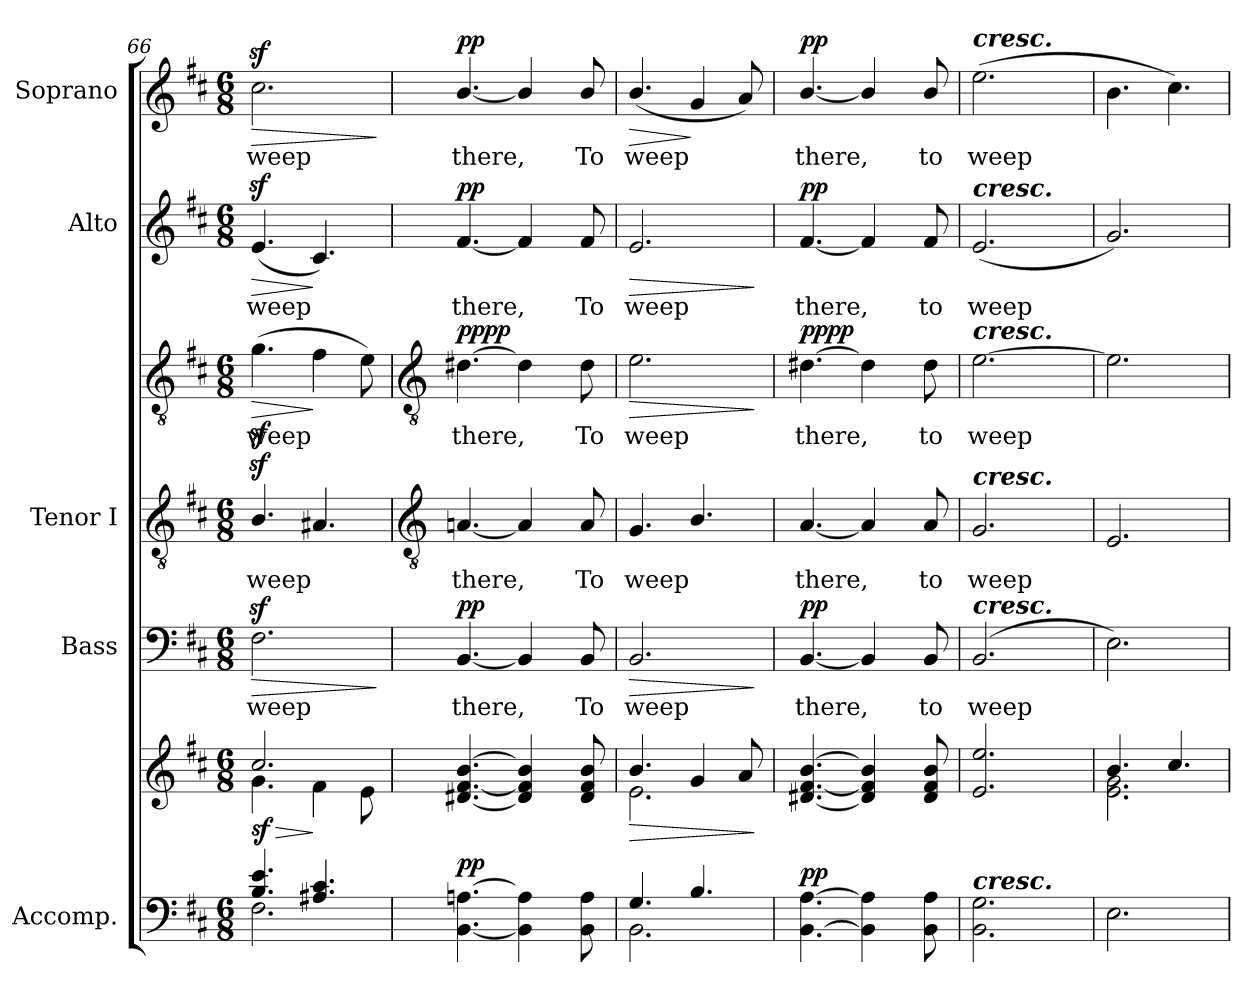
**kern	**kern	**dynam	**kern	**text	**dynam	**kern	**text	**kern	**text	**dynam	**kern	**text	**dynam	**kern	**text	**dynam
*part5	*part5	*part5	*part4	*part4	*part4	*part3	*part3	*part3	*part3	*part3	*part2	*part2	*part2	*part1	*part1	*part1
*staff7	*staff6	*staff6/7	*staff5	*staff5	*staff5	*staff4	*staff4	*staff3	*staff3	*staff3/4	*staff2	*staff2	*staff2	*staff1	*staff1	*staff1
*I"Accomp.	*	*	*I"Bass	*	*	*I"Tenor I	*	*	*	*	*I"Alto	*	*	*I"Soprano	*	*
*	*	*	*I'B	*	*	*I'T I	*	*	*	*	*I'A	*	*	*I'S	*	*
*clefF4	*clefG2	*	*clefF4	*	*	*clefGv2	*	*clefGv2	*	*	*clefG2	*	*	*clefG2	*	*
*k[f#c#]	*k[f#c#]	*	*k[f#c#]	*	*	*k[f#c#]	*	*k[f#c#]	*	*	*k[f#c#]	*	*	*k[f#c#]	*	*
*D:	*D:	*	*D:	*	*	*D:	*	*D:	*	*	*D:	*	*	*D:	*	*
*M6/8	*M6/8	*	*M6/8	*	*	*M6/8	*	*M6/8	*	*	*M6/8	*	*	*M6/8	*	*
=66	=66	=66	=66	=66	=66	=66	=66	=66	=66	=66	=66	=66	=66	=66	=66	=66
*^	*^	*	*	*	*	*	*	*	*	*	*	*	*	*	*	*
!	!	!	!	!LO:HP:b	!	!LO:LY:b	!LO:HP:b	!	!LO:LY:b	!	!LO:LY:b	!LO:HP:b	!	!LO:LY:b	!LO:HP:b	!	!LO:LY:b	!LO:HP:b
!	!	!	!	!LO:DY:n=1:b	!	!	!	!	!	!	!	!	!	!	!	!	!	!
4.B/ 4.e/	2.F#\	2.cc#/	4.g\	> sf	2.F#z<	weep	>	4.Bz</	weep	(>4.gz<	weep	>	(<4.ez<	weep	>	2.cc#z<	weep	>
4.A#X/ 4.c#/	.	.	4f#\	]	.	.	.	4.A#X	.	4f#	.	]	4.c#)	.	]	.	.	.
.	.	.	8e\	.	.	.	.	.	.	8e)	.	.	.	.	.	.	.	.
*v	*v	*	*	*	*	*	*	*	*	*	*	*	*	*	*	*	*	*
*	*v	*v	*	*	*	*	*	*	*	*	*	*	*	*	*	*	*
.	.	.	.	.	]	.	.	.	.	.	.	.	.	.	.	]
!!LO:LB:g=z
=67	=67	=67	=67	=67	=67	=67	=67	=67	=67	=67	=67	=67	=67	=67	=67	=67
*	*	*	*	*	*	*clefGv2	*	*clefGv2	*	*	*	*	*	*	*	*
*^	*^	*	*	*	*	*	*	*	*	*	*	*	*	*	*	*
!	!	!	!	!LO:DY:a=2	!	!LO:LY:b	!LO:DY:b	!	!LO:LY:b	!	!LO:LY:b	!LO:DY:b=2	!	!LO:LY:b	!	!	!LO:LY:b	!
!	!	!	!	!	!	!	!	!	!	!	!	!LO:DY:n=1:b	!	!	!LO:DY:b	!	!	!LO:DY:b
[4.BB\ [4.An\	2ryy	[4.d#X [4.f# [4.b	2ryy	pp	[4.BB	there,	pp	[4.An	there,	[4.d#X	there,	pp pp	[4.f#	there,	pp	[4.b/	there,	pp
4BB\] 4A\]	.	4d#] 4f#] 4b]	.	.	4BB]	.	.	4A]	.	4d#]	.	.	4f#]	.	.	4b/]	.	.
.	4ryy	.	4ryy	.	.	.	.	.	.	.	.	.	.	.	.	.	.	.
!	!	!	!	!	!	!LO:LY:b	!	!	!LO:LY:b	!	!LO:LY:b	!	!	!LO:LY:b	!	!	!LO:LY:b	!
8BB\ 8A\	.	8d# 8f# 8b	.	.	8BB	To	.	8A	To	8d#	To	.	8f#	To	.	8b/	To	.
=68	=68	=68	=68	=68	=68	=68	=68	=68	=68	=68	=68	=68	=68	=68	=68	=68	=68	=68
!	!	!	!	!LO:HP:b	!	!LO:LY:b	!LO:HP:b	!	!LO:LY:b	!	!LO:LY:b	!LO:HP:b	!	!LO:LY:b	!LO:HP:b	!	!LO:LY:b	!LO:HP:b
4.G/	2.BB\	4.b/	2.e\	>	2.BB	weep	>	4.G	weep	2.e	weep	>	2.e	weep	>	(<4.b/	weep	>
4.B/	.	4g	.	.	.	.	.	4.B/	.	.	.	.	.	.	.	4g	.	]
.	.	8a	.	.	.	.	.	.	.	.	.	.	.	.	.	8a)	.	.
*v	*v	*	*	*	*	*	*	*	*	*	*	*	*	*	*	*	*	*
*	*v	*v	*	*	*	*	*	*	*	*	*	*	*	*	*	*	*
.	.	]	.	.	]	.	.	.	.	]	.	.	]	.	.	.
=69	=69	=69	=69	=69	=69	=69	=69	=69	=69	=69	=69	=69	=69	=69	=69	=69
*^	*	*	*	*	*	*	*	*	*	*	*	*	*	*	*	*
!	!LO:N:vis=1	!	!LO:DY:a=2	!	!LO:LY:b	!LO:DY:b	!	!LO:LY:b	!	!LO:LY:b	!LO:DY:b=2	!	!LO:LY:b	!	!	!LO:LY:b	!
*	*	*^	*	*	*	*	*	*	*	*	*	*	*	*	*	*	*
!	!	!	!	!	!	!	!	!	!	!	!	!LO:DY:n=1:b	!	!	!LO:DY:b	!	!	!LO:DY:b
[4.BB\ [4.A\	2.ryy	[4.d#X [4.f# [4.b	2ryy	pp	[4.BB	there,	pp	[4.A	there,	[4.d#X	there,	pp pp	[4.f#	there,	pp	[4.b/	there,	pp
4BB\] 4A\]	.	4d#] 4f#] 4b]	.	.	4BB]	.	.	4A]	.	4d#]	.	.	4f#]	.	.	4b/]	.	.
.	.	.	4ryy	.	.	.	.	.	.	.	.	.	.	.	.	.	.	.
!	!	!	!	!	!	!LO:LY:b	!	!	!LO:LY:b	!	!LO:LY:b	!	!	!LO:LY:b	!	!	!LO:LY:b	!
8BB\ 8A\	.	8d# 8f# 8b	.	.	8BB	to	.	8A	to	8d#	to	.	8f#	to	.	8b/	to	.
=70	=70	=70	=70	=70	=70	=70	=70	=70	=70	=70	=70	=70	=70	=70	=70	=70	=70	=70
!	!	!	!	!	!	!	!	!	!	!	!	!	!	!	!	!LO:TX:a:Bi:t=cresc.	!	!
!	!	!	!	!	!	!	!	!	!	!	!	!	!LO:TX:a:Bi:t=cresc.	!	!	!	!	!
!	!	!	!	!	!	!	!	!	!	!LO:TX:a:Bi:t=cresc.	!	!	!	!	!	!	!	!
!	!	!	!	!	!	!	!	!LO:TX:a:Bi:t=cresc.	!	!	!	!	!	!	!	!	!	!
!	!	!	!	!	!LO:TX:a:Bi:t=cresc.	!	!	!	!	!	!	!	!	!	!	!	!	!
!LO:TX:a:Bi:t=cresc.	!	!	!	!	!	!	!	!	!	!	!	!	!	!	!	!	!	!
!	!LO:N:vis=1	!	!	!	!	!LO:LY:b	!	!	!LO:LY:b	!	!LO:LY:b	!	!	!LO:LY:b	!	!	!LO:LY:b	!
2.BB\ 2.G\	2.ryy	2.e 2.ee	2ryy	.	(<2.BB	weep	.	2.G	weep	[2.e	weep	.	(<2.e	weep	.	(>2.ee	weep	.
.	.	.	4ryy	.	.	.	.	.	.	.	.	.	.	.	.	.	.	.
=71	=71	=71	=71	=71	=71	=71	=71	=71	=71	=71	=71	=71	=71	=71	=71	=71	=71	=71
!	!LO:N:vis=1	!	!	!	!	!	!	!	!	!	!	!	!	!	!	!	!	!
2.E\	2.ryy	4.b/	2.e\ 2.g\	.	2.E)	.	.	2.E	.	2.e]	.	.	2.g)	.	.	4.b	.	.
.	.	4.cc#/	.	.	.	.	.	.	.	.	.	.	.	.	.	4.cc#)	.	.
*v	*v	*	*	*	*	*	*	*	*	*	*	*	*	*	*	*	*	*
*	*v	*v	*	*	*	*	*	*	*	*	*	*	*	*	*	*	*
=	=	=	=	=	=	=	=	=	=	=	=	=	=	=	=	=
*-	*-	*-	*-	*-	*-	*-	*-	*-	*-	*-	*-	*-	*-	*-	*-	*-
